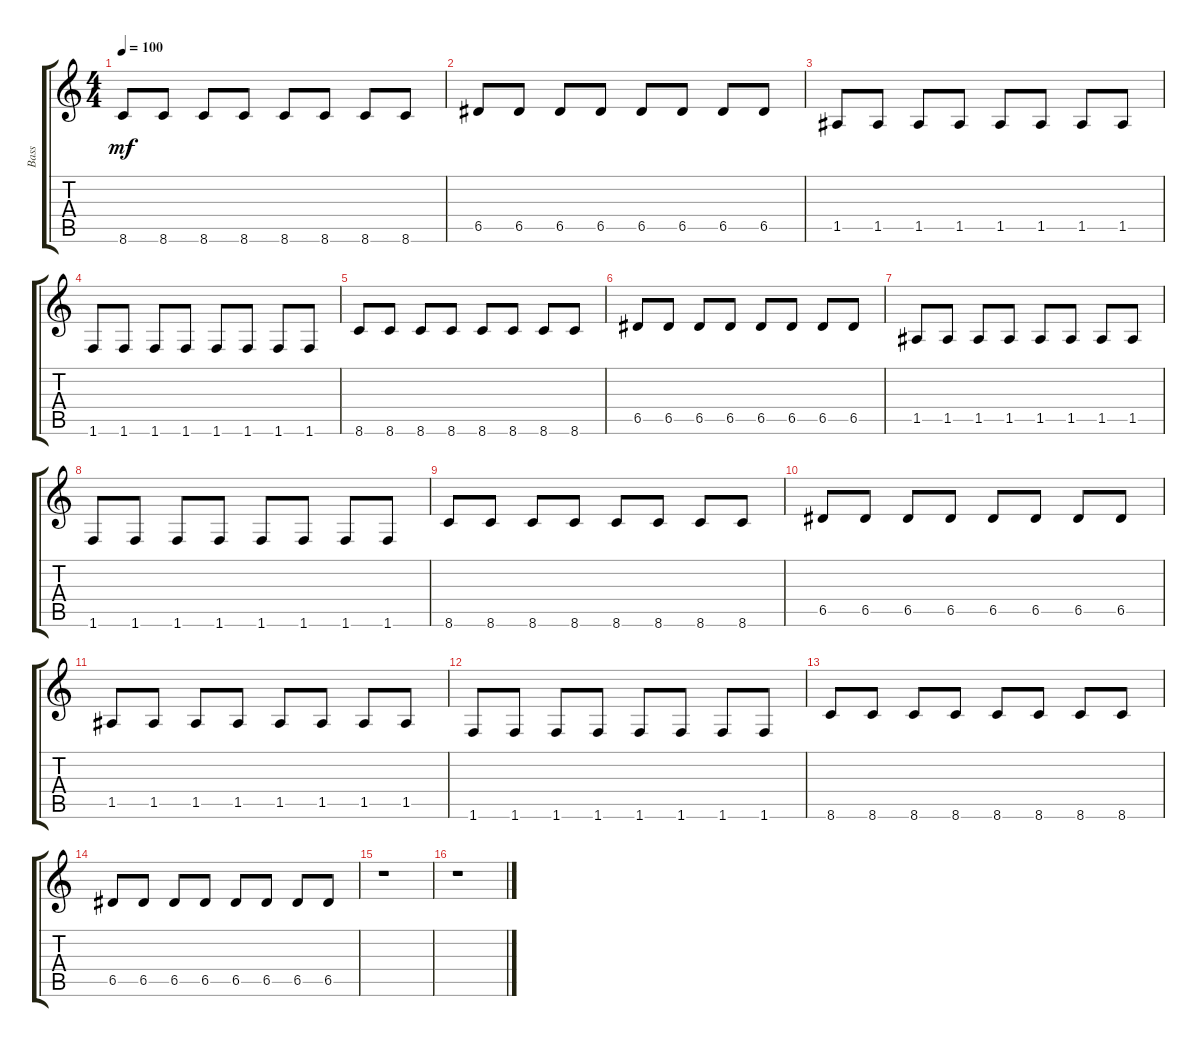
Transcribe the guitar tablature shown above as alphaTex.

\track ("Bass" "Bass") {instrument electricbassfinger}
\staff {score tabs}
\tuning (E4 B3 G3 D3 A2 E2) {hide}
\ts (4 4)
\tempo 100
\clef g2
\ks c
8.6.8{dy mf} 8.6.8 8.6.8 8.6.8 8.6.8 8.6.8 8.6.8 8.6.8 |
6.5.8 6.5.8 6.5.8 6.5.8 6.5.8 6.5.8 6.5.8 6.5.8 |
1.5.8 1.5.8 1.5.8 1.5.8 1.5.8 1.5.8 1.5.8 1.5.8 |
1.6.8 1.6.8 1.6.8 1.6.8 1.6.8 1.6.8 1.6.8 1.6.8 |
8.6.8 8.6.8 8.6.8 8.6.8 8.6.8 8.6.8 8.6.8 8.6.8 |
6.5.8 6.5.8 6.5.8 6.5.8 6.5.8 6.5.8 6.5.8 6.5.8 |
1.5.8 1.5.8 1.5.8 1.5.8 1.5.8 1.5.8 1.5.8 1.5.8 |
1.6.8 1.6.8 1.6.8 1.6.8 1.6.8 1.6.8 1.6.8 1.6.8 |
8.6.8 8.6.8 8.6.8 8.6.8 8.6.8 8.6.8 8.6.8 8.6.8 |
6.5.8 6.5.8 6.5.8 6.5.8 6.5.8 6.5.8 6.5.8 6.5.8 |
1.5.8 1.5.8 1.5.8 1.5.8 1.5.8 1.5.8 1.5.8 1.5.8 |
1.6.8 1.6.8 1.6.8 1.6.8 1.6.8 1.6.8 1.6.8 1.6.8 |
8.6.8 8.6.8 8.6.8 8.6.8 8.6.8 8.6.8 8.6.8 8.6.8 |
6.5.8 6.5.8 6.5.8 6.5.8 6.5.8 6.5.8 6.5.8 6.5.8 |
r.1 |
r.1
